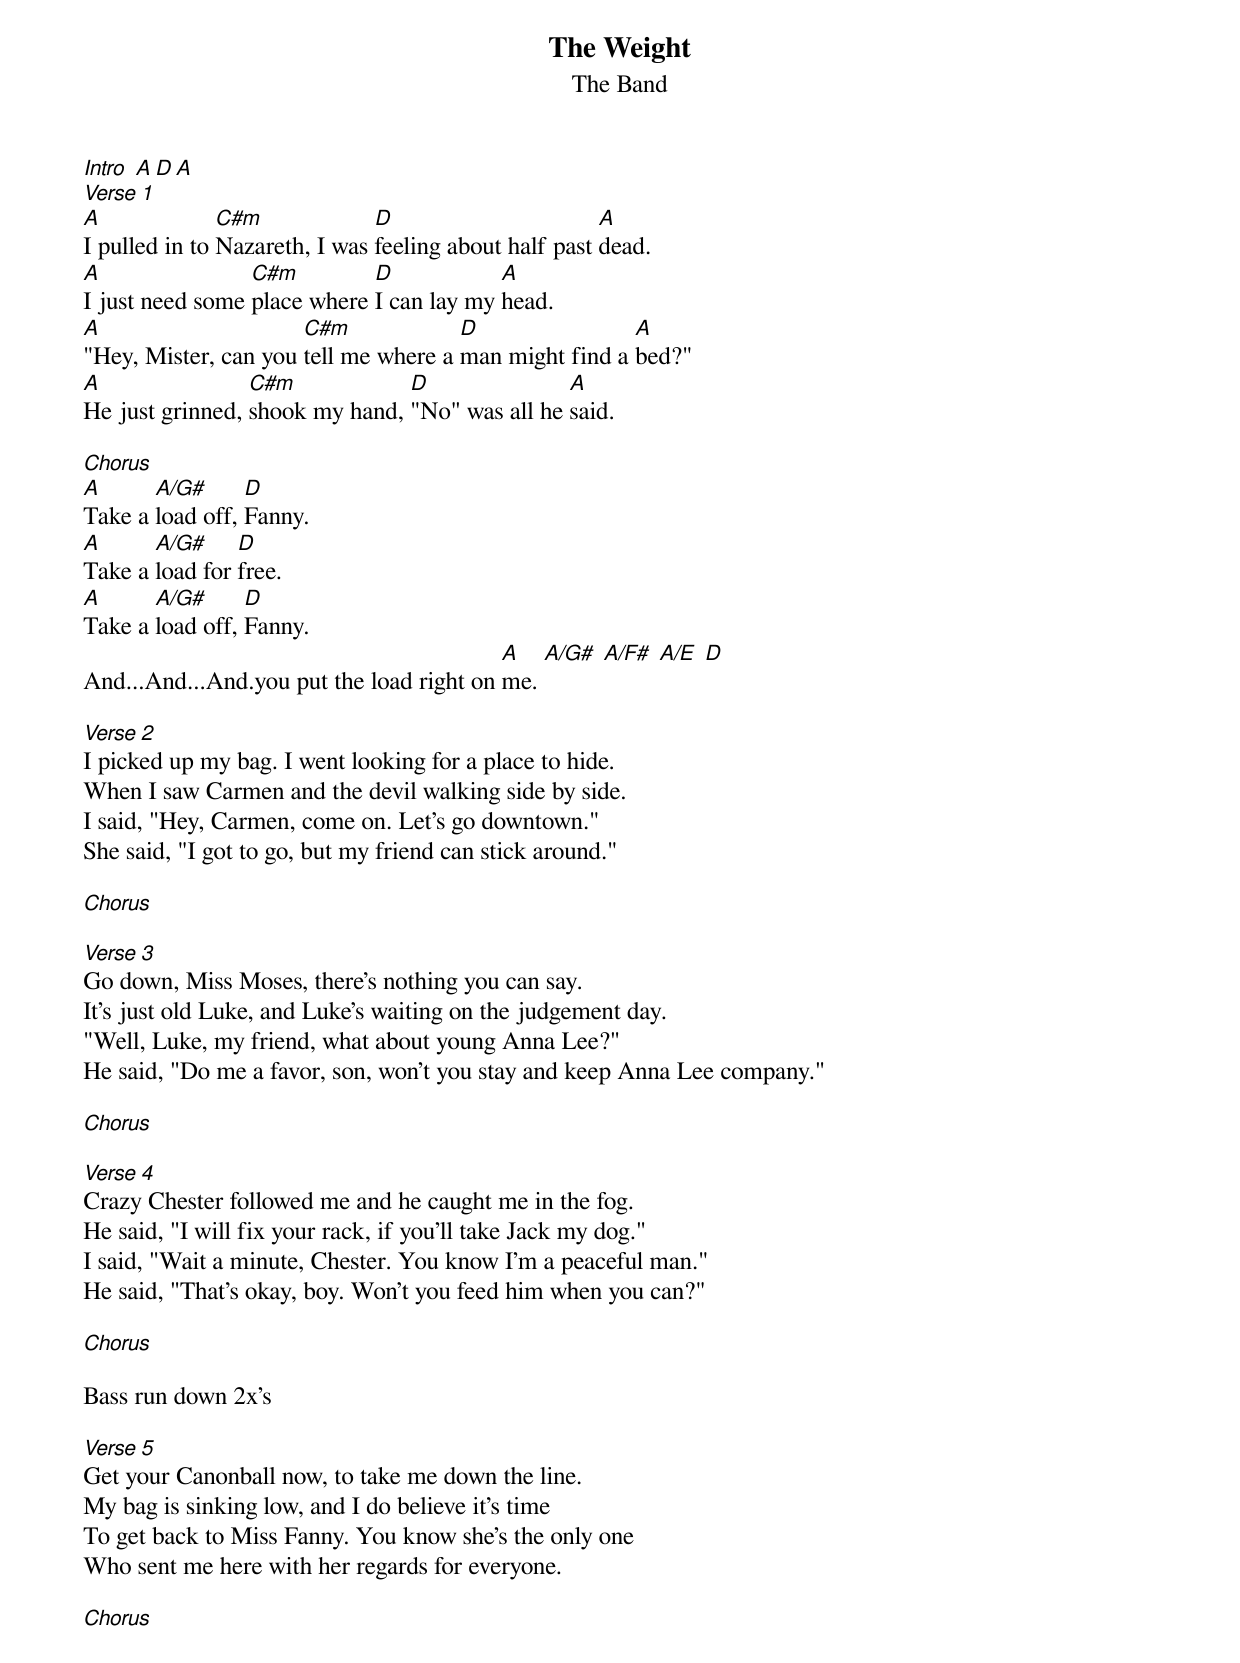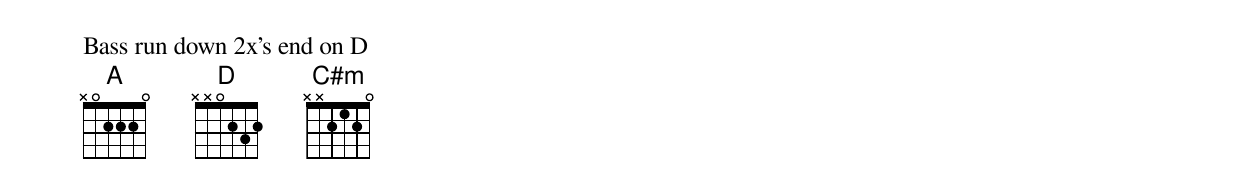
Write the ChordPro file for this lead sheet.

{title:The Weight}
{subtitle:The Band}
[Intro] [A][D][A]
[Verse 1]
[A]I pulled in to [C#m]Nazareth, I was [D]feeling about half past [A]dead.
[A]I just need some [C#m]place where [D]I can lay my [A]head.
[A]"Hey, Mister, can you [C#m]tell me where a [D]man might find a [A]bed?"
[A]He just grinned, [C#m]shook my hand, [D]"No" was all he [A]said.

[Chorus]
[A]Take a [A/G#]load off, [D]Fanny.
[A]Take a [A/G#]load for [D]free.
[A]Take a [A/G#]load off, [D]Fanny.
And...And...And.you put the load right on [A]me. [A/G#] [A/F#] [A/E] [D]

[Verse 2]
I picked up my bag. I went looking for a place to hide.
When I saw Carmen and the devil walking side by side.
I said, "Hey, Carmen, come on. Let's go downtown."
She said, "I got to go, but my friend can stick around."

[Chorus]

[Verse 3]
Go down, Miss Moses, there's nothing you can say.
It's just old Luke, and Luke's waiting on the judgement day.
"Well, Luke, my friend, what about young Anna Lee?"
He said, "Do me a favor, son, won't you stay and keep Anna Lee company."

[Chorus]

[Verse 4]
Crazy Chester followed me and he caught me in the fog.
He said, "I will fix your rack, if you'll take Jack my dog."
I said, "Wait a minute, Chester. You know I'm a peaceful man."
He said, "That's okay, boy. Won't you feed him when you can?"

[Chorus]

Bass run down 2x's

[Verse 5]
Get your Canonball now, to take me down the line.
My bag is sinking low, and I do believe it's time
To get back to Miss Fanny. You know she's the only one
Who sent me here with her regards for everyone.

[Chorus]
Bass run down 2x's end on D
